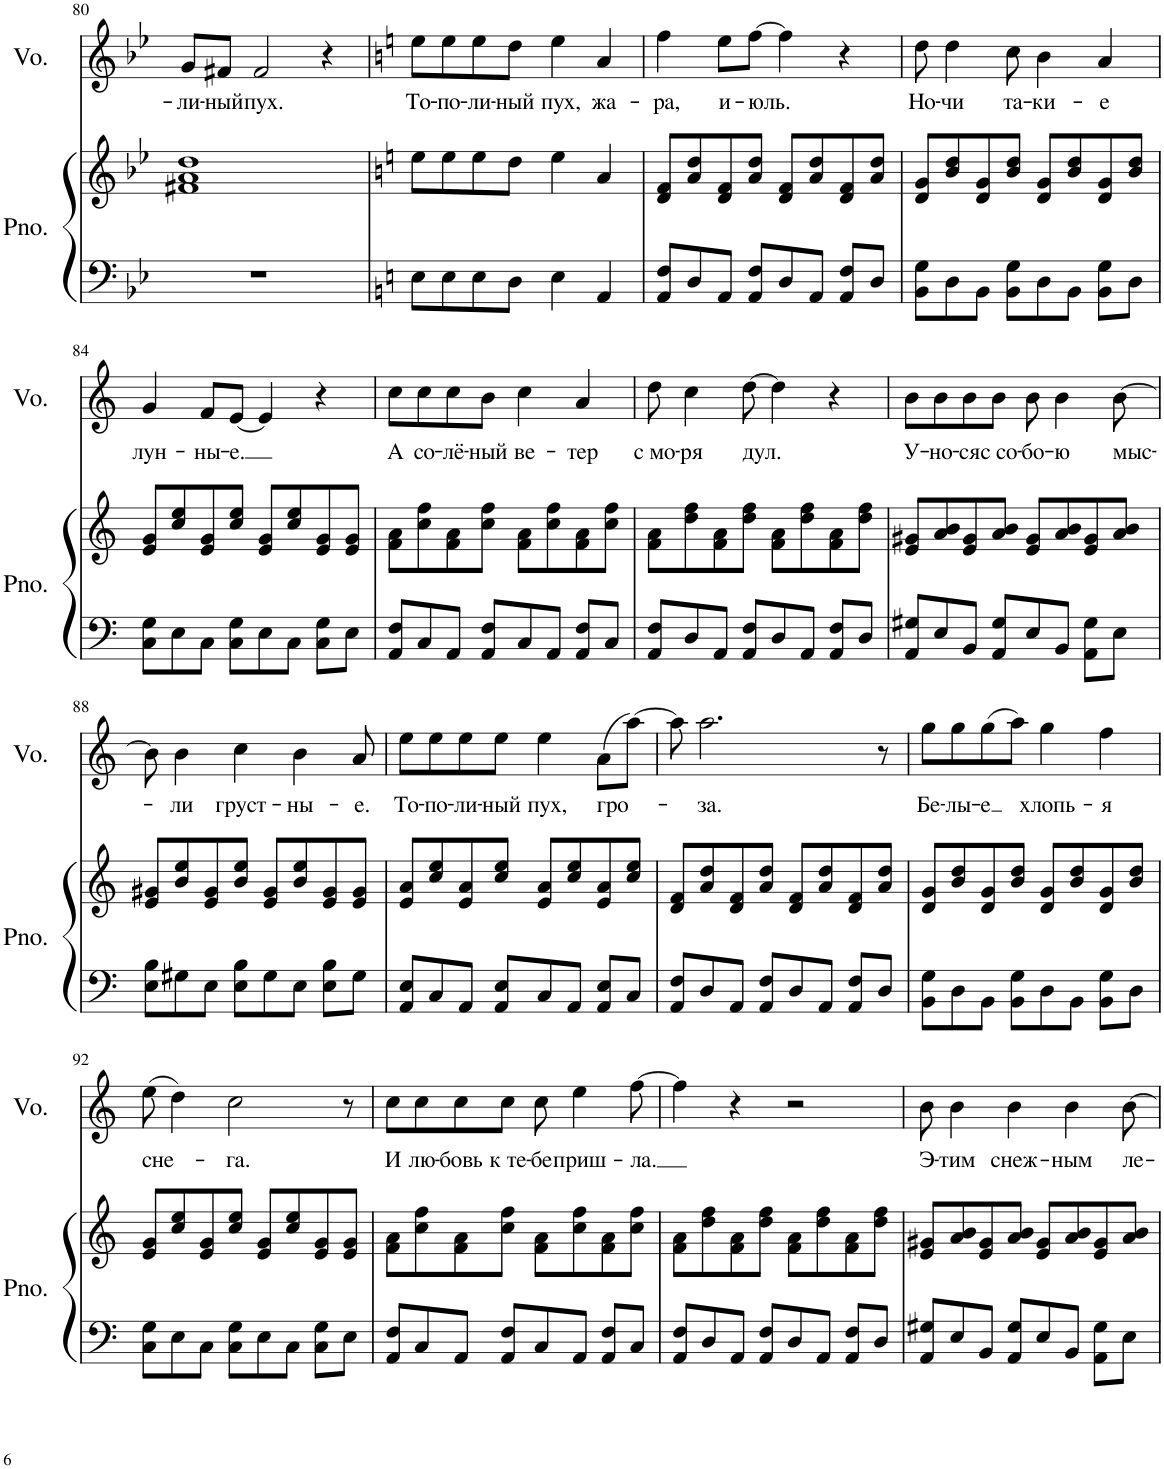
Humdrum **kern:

**kern	**kern	**kern	**text
*part2	*part2	*part1	*part1
*staff3	*staff2	*staff1	*staff1
*I"Piano	*	*I"Voice	*
*I'Pno.	*	*I'Vo.	*
!!LO:PB:g=z
*clefF4	*clefG2	*clefG2	*
*	*	*Trd7c12	*
*k[b-e-]	*k[b-e-]	*k[b-e-]	*
*M4/4	*M4/4	*M4/4	*
*met(c)	*met(c)	*met(c)	*
=80	=80	=80	=80
!	!	!	!LO:LY:b
1r	1f#X 1a 1dd	8g/L	-ли-
!	!	!	!LO:LY:b
.	.	8f#X/J	-ный
!	!	!	!LO:LY:b
.	.	2f#/	пух.
.	.	4r	.
=81	=81	=81	=81
*k[]	*k[]	*k[]	*
!	!	!	!LO:LY:b
8E\L	8ee\L	8ee\L	То-
!	!	!	!LO:LY:b
8E\	8ee\	8ee\	-по-
!	!	!	!LO:LY:b
8E\	8ee\	8ee\	-ли-
!	!	!	!LO:LY:b
8D\J	8dd\J	8dd\J	-ный
!	!	!	!LO:LY:b
4E\	4ee\	4ee\	пух,
!	!	!	!LO:LY:b
4AA/	4a/	4a/	жа-
=82	=82	=82	=82
!	!	!	!LO:LY:b
8AA/ 8F/L	8d/ 8f/L	4ff\	-ра,
8D/	8a/ 8dd/	.	.
!	!	!	!LO:LY:b
8AA/J	8d/ 8f/	8ee\L	и-
!	!	!	!LO:LY:b
8AA/ 8F/L	8a/ 8dd/J	[8ff\J	-юль.
8D/	8d/ 8f/L	4ff\]	.
8AA/J	8a/ 8dd/	.	.
8AA/ 8F/L	8d/ 8f/	4r	.
8D/J	8a/ 8dd/J	.	.
=83	=83	=83	=83
!	!	!	!LO:LY:b
8BB\ 8G\L	8d/ 8g/L	8dd\	Но-
!	!	!	!LO:LY:b
8D\	8b/ 8dd/	4dd\	-чи
8BB\J	8d/ 8g/	.	.
!	!	!	!LO:LY:b
8BB\ 8G\L	8b/ 8dd/J	8cc\	та-
!	!	!	!LO:LY:b
8D\	8d/ 8g/L	4b\	-ки-
8BB\J	8b/ 8dd/	.	.
!	!	!	!LO:LY:b
8BB\ 8G\L	8d/ 8g/	4a/	-е
8D\J	8b/ 8dd/J	.	.
!!LO:LB:g=z
=84	=84	=84	=84
!	!	!	!LO:LY:b
8C\ 8G\L	8e/ 8g/L	4g/	лун-
8E\	8cc/ 8ee/	.	.
!	!	!	!LO:LY:b
8C\J	8e/ 8g/	8f/L	-ны-
!	!	!	!LO:LY:b
8C\ 8G\L	8cc/ 8ee/J	[8e/J	-е.
8E\	8e/ 8g/L	4e/]	.
8C\J	8cc/ 8ee/	.	.
8C\ 8G\L	8e/ 8g/	4r	.
8E\J	8e/ 8g/J	.	.
=85	=85	=85	=85
!	!	!	!LO:LY:b
8AA/ 8F/L	8f\ 8a\L	8cc\L	А
!	!	!	!LO:LY:b
8C/	8cc\ 8ff\	8cc\	со-
!	!	!	!LO:LY:b
8AA/J	8f\ 8a\	8cc\	-лё-
!	!	!	!LO:LY:b
8AA/ 8F/L	8cc\ 8ff\J	8b\J	-ный
!	!	!	!LO:LY:b
8C/	8f\ 8a\L	4cc\	ве-
8AA/J	8cc\ 8ff\	.	.
!	!	!	!LO:LY:b
8AA/ 8F/L	8f\ 8a\	4a/	-тер
8C/J	8cc\ 8ff\J	.	.
=86	=86	=86	=86
!	!	!	!LO:LY:b
8AA/ 8F/L	8f\ 8a\L	8dd\	с мо-
!	!	!	!LO:LY:b
8D/	8dd\ 8ff\	4cc\	-ря
8AA/J	8f\ 8a\	.	.
!	!	!	!LO:LY:b
8AA/ 8F/L	8dd\ 8ff\J	[8dd\	дул.
8D/	8f\ 8a\L	4dd\]	.
8AA/J	8dd\ 8ff\	.	.
8AA/ 8F/L	8f\ 8a\	4r	.
8D/J	8dd\ 8ff\J	.	.
=87	=87	=87	=87
!	!	!	!LO:LY:b
8AA/ 8G#X/L	8e/ 8g#X/L	8b\L	У-
!	!	!	!LO:LY:b
8E/	8a/ 8b/	8b\	-но-
!	!	!	!LO:LY:b
8BB/J	8e/ 8g#/	8b\	-ся
!	!	!	!LO:LY:b
8AA/ 8G#/L	8a/ 8b/J	8b\J	с со-
!	!	!	!LO:LY:b
8E/	8e/ 8g#/L	8b\	-бо-
!	!	!	!LO:LY:b
8BB/J	8a/ 8b/	4b\	-ю
8AA\ 8G#\L	8e/ 8g#/	.	.
!	!	!	!LO:LY:b
8E\J	8a/ 8b/J	[8b\	мыс-
!!LO:LB:g=z
=88	=88	=88	=88
8E\ 8B\L	8e/ 8g#X/L	8b\]	.
!	!	!	!LO:LY:b
8G#X\	8b/ 8ee/	4b\	-ли
8E\J	8e/ 8g#/	.	.
!	!	!	!LO:LY:b
8E\ 8B\L	8b/ 8ee/J	4cc\	груст-
8G#\	8e/ 8g#/L	.	.
!	!	!	!LO:LY:b
8E\J	8b/ 8ee/	4b\	-ны-
8E\ 8B\L	8e/ 8g#/	.	.
!	!	!	!LO:LY:b
8G#\J	8e/ 8g#/J	8a/	-е.
=89	=89	=89	=89
!	!	!	!LO:LY:b
8AA/ 8E/L	8e/ 8a/L	8ee\L	То-
!	!	!	!LO:LY:b
8C/	8cc/ 8ee/	8ee\	-по-
!	!	!	!LO:LY:b
8AA/J	8e/ 8a/	8ee\	-ли-
!	!	!	!LO:LY:b
8AA/ 8E/L	8cc/ 8ee/J	8ee\J	-ный
!	!	!	!LO:LY:b
8C/	8e/ 8a/L	4ee\	пух,
8AA/J	8cc/ 8ee/	.	.
!	!	!	!LO:LY:b
8AA/ 8E/L	8e/ 8a/	(8a\L	-гро-
8C/J	8cc/ 8ee/J	[8aa\J)	.
=90	=90	=90	=90
8AA/ 8F/L	8d/ 8f/L	8aa\]	.
!	!	!	!LO:LY:b
8D/	8a/ 8dd/	2.aa\	-за.
8AA/J	8d/ 8f/	.	.
8AA/ 8F/L	8a/ 8dd/J	.	.
8D/	8d/ 8f/L	.	.
8AA/J	8a/ 8dd/	.	.
8AA/ 8F/L	8d/ 8f/	.	.
8D/J	8a/ 8dd/J	8r	.
=91	=91	=91	=91
!	!	!	!LO:LY:b
8BB\ 8G\L	8d/ 8g/L	8gg\L	-Бе-
!	!	!	!LO:LY:b
8D\	8b/ 8dd/	8gg\	-лы-
!	!	!	!LO:LY:b
8BB\J	8d/ 8g/	(8gg\	-е
8BB\ 8G\L	8b/ 8dd/J	8aa\J)	.
!	!	!	!LO:LY:b
8D\	8d/ 8g/L	4gg\	хлопь-
8BB\J	8b/ 8dd/	.	.
!	!	!	!LO:LY:b
8BB\ 8G\L	8d/ 8g/	4ff\	-я
8D\J	8b/ 8dd/J	.	.
!!LO:LB:g=z
=92	=92	=92	=92
!	!	!	!LO:LY:b
8C\ 8G\L	8e/ 8g/L	(8ee\	-сне-
8E\	8cc/ 8ee/	4dd\)	.
8C\J	8e/ 8g/	.	.
!	!	!	!LO:LY:b
8C\ 8G\L	8cc/ 8ee/J	2cc\	-га.
8E\	8e/ 8g/L	.	.
8C\J	8cc/ 8ee/	.	.
8C\ 8G\L	8e/ 8g/	.	.
8E\J	8e/ 8g/J	8r	.
=93	=93	=93	=93
!	!	!	!LO:LY:b
8AA/ 8F/L	8f\ 8a\L	8cc\L	И
!	!	!	!LO:LY:b
8C/	8cc\ 8ff\	8cc\	лю-
!	!	!	!LO:LY:b
8AA/J	8f\ 8a\	8cc\	-бовь
!	!	!	!LO:LY:b
8AA/ 8F/L	8cc\ 8ff\J	8cc\J	к те-
!	!	!	!LO:LY:b
8C/	8f\ 8a\L	8cc\	-бе
!	!	!	!LO:LY:b
8AA/J	8cc\ 8ff\	4ee\	приш-
8AA/ 8F/L	8f\ 8a\	.	.
!	!	!	!LO:LY:b
8C/J	8cc\ 8ff\J	[8ff\	-ла.
=94	=94	=94	=94
8AA/ 8F/L	8f\ 8a\L	4ff\]	.
8D/	8dd\ 8ff\	.	.
8AA/J	8f\ 8a\	4r	.
8AA/ 8F/L	8dd\ 8ff\J	.	.
8D/	8f\ 8a\L	2r	.
8AA/J	8dd\ 8ff\	.	.
8AA/ 8F/L	8f\ 8a\	.	.
8D/J	8dd\ 8ff\J	.	.
=95	=95	=95	=95
!	!	!	!LO:LY:b
8AA/ 8G#X/L	8e/ 8g#X/L	8b\	Э-
!	!	!	!LO:LY:b
8E/	8a/ 8b/	4b\	-тим
8BB/J	8e/ 8g#/	.	.
!	!	!	!LO:LY:b
8AA/ 8G#/L	8a/ 8b/J	4b\	снеж-
8E/	8e/ 8g#/L	.	.
!	!	!	!LO:LY:b
8BB/J	8a/ 8b/	4b\	-ным
8AA\ 8G#\L	8e/ 8g#/	.	.
!	!	!	!LO:LY:b
8E\J	8a/ 8b/J	[8b\	ле-
=	=	=	=
*-	*-	*-	*-
